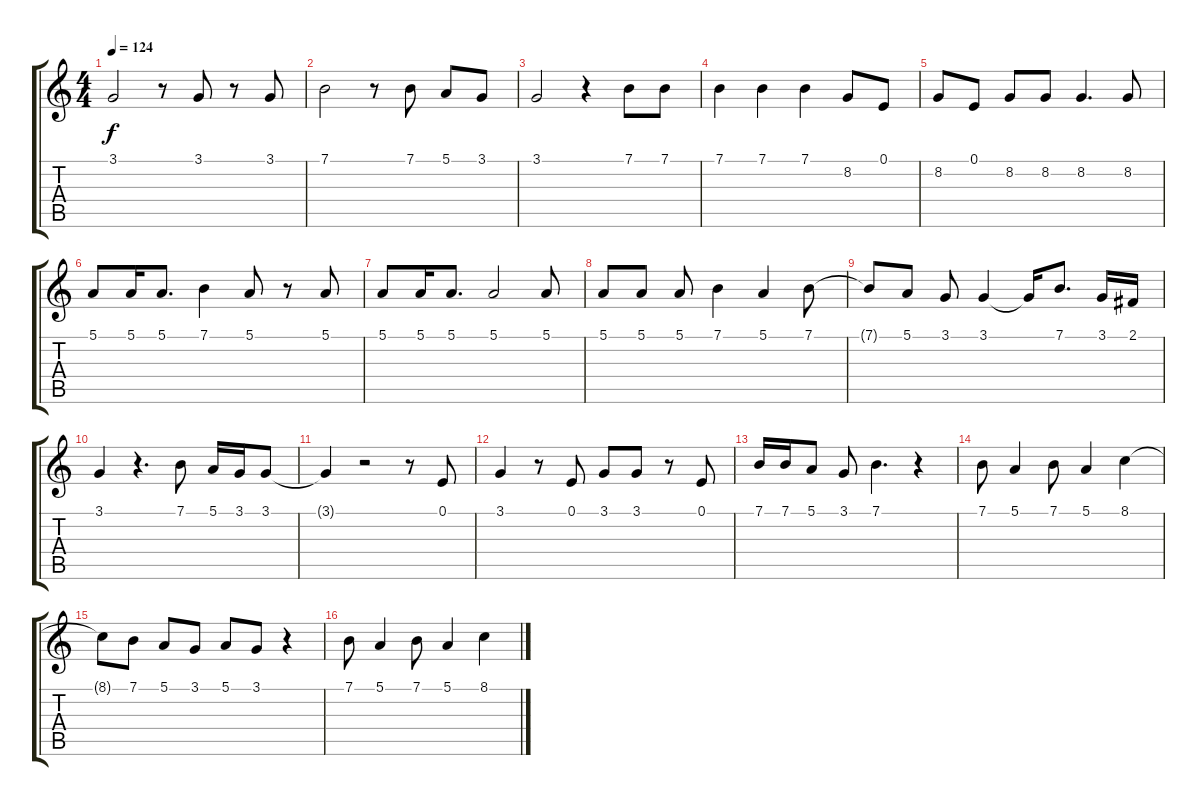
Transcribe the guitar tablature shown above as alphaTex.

\track "" {instrument lead6voice}
\staff {score tabs}
\tuning (E4 B3 G3 D3 A2 E2) {hide}
\ts (4 4)
\tempo 124
\clef g2
\ks c
3.1.2{dy f} r.8 3.1.8 r.8 3.1.8 |
7.1.2 r.8 7.1.8 5.1.8 3.1.8 |
3.1.2 r.4 7.1.8 7.1.8 |
7.1.4 7.1.4 7.1.4 8.2.8 0.1.8 |
8.2.8 0.1.8 8.2.8 8.2.8 8.2.4{d} 8.2.8 |
5.1.8 5.1.16 5.1.8{d} 7.1.4 5.1.8 r.8 5.1.8 |
5.1.8 5.1.16 5.1.8{d} 5.1.2 5.1.8 |
5.1.8 5.1.8 5.1.8 7.1.4 5.1.4 7.1.8 |
7.1{t}.8 5.1.8 3.1.8 3.1.4 3.1{t}.16 7.1.8{d} 3.1.16 2.1.16 |
3.1.4 r.4{d} 7.1.8 5.1.16 3.1.16 3.1.8 |
3.1{t}.4 r.2 r.8 0.1.8 |
3.1.4 r.8 0.1.8 3.1.8 3.1.8 r.8 0.1.8 |
7.1.16 7.1.16 5.1.8 3.1.8 7.1.4{d} r.4 |
7.1.8 5.1.4 7.1.8 5.1.4 8.1.4 |
8.1{t}.8 7.1.8 5.1.8 3.1.8 5.1.8 3.1.8 r.4 |
7.1.8 5.1.4 7.1.8 5.1.4 8.1.4
